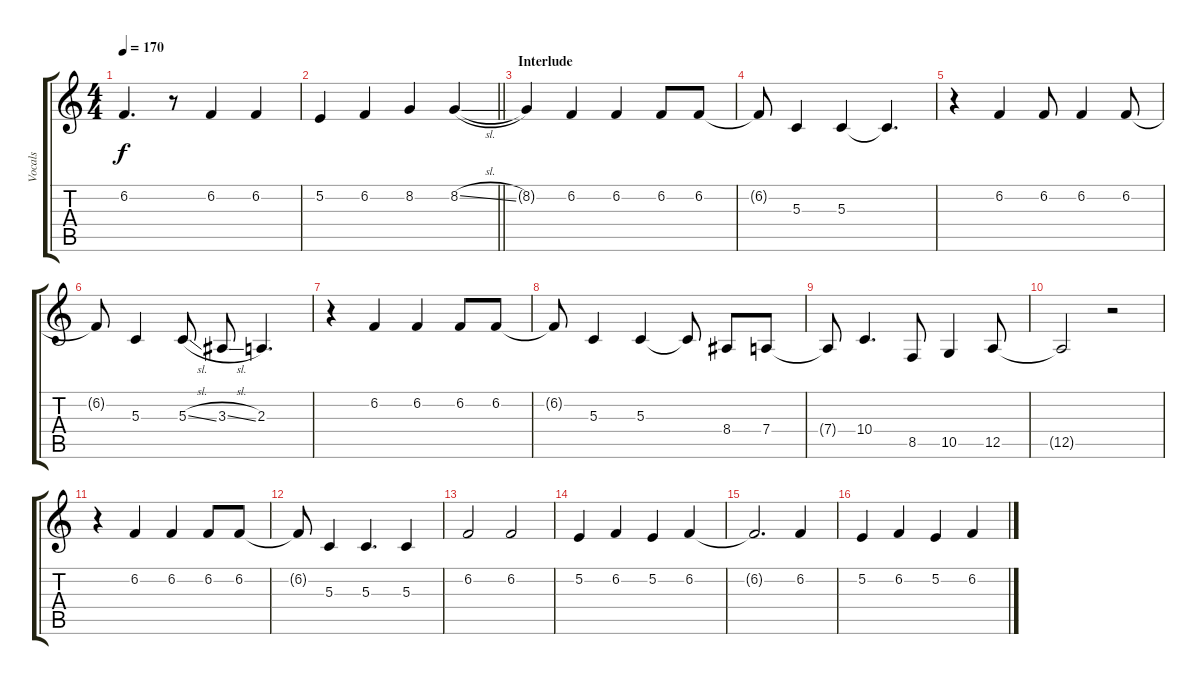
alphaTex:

\track ("Vocals" "Vocals") {instrument clarinet}
\staff {score tabs}
\tuning (E4 B3 G3 D3 A2 E2) {hide}
\ts (4 4)
\tempo 170
\clef g2
\ks c
6.2{t}.4{d dy f} r.8 6.2.4 6.2.4 |
\barLineRight lightlight
5.2.4 6.2.4 8.2.4 8.2{sl}.4 |
\section ("" "Interlude")
8.2{t}.4 6.2.4 6.2.4 6.2.8 6.2.8 |
6.2{t}.8 5.3.4 5.3.4 5.3{t}.4{d} |
r.4 6.2.4 6.2.8 6.2.4 6.2.8 |
6.2{t}.8 5.3.4 5.3{sl}.8 3.3{sl}.8 2.3.4{d} |
r.4 6.2.4 6.2.4 6.2.8 6.2.8 |
6.2{t}.8 5.3.4 5.3.4 5.3{t}.8 8.4.8 7.4.8 |
7.4{t}.8 10.4.4{d} 8.5.8 10.5.4 12.5.8 |
12.5{t}.2 r.2 |
r.4 6.2.4 6.2.4 6.2.8 6.2.8 |
6.2{t}.8 5.3.4 5.3.4{d} 5.3.4 |
6.2.2 6.2.2 |
5.2.4 6.2.4 5.2.4 6.2.4 |
6.2{t}.2{d} 6.2.4 |
5.2.4 6.2.4 5.2.4 6.2.4
